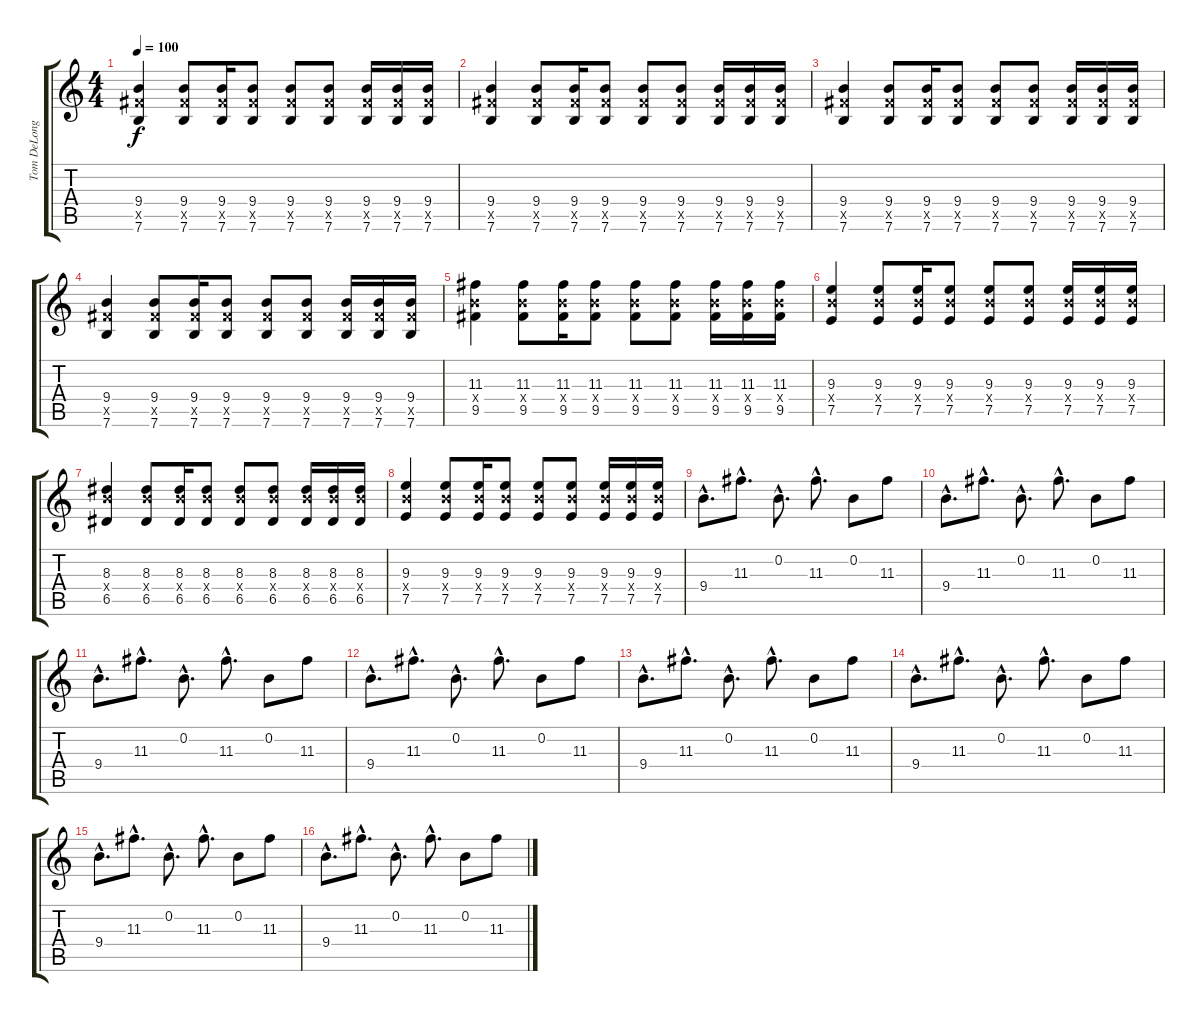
\track ("Tom DeLonge (E-Gitarre)" "Tom DeLong") {instrument overdrivenguitar}
\staff {score tabs}
\tuning (E4 B3 G3 D3 A2 E2) {hide}
\ts (4 4)
\tempo 100
\clef g2
\ks c
(9.4 9.5{x} 7.6).4{dy f volume 10 instrument electricguitarclean} (9.4 9.5{x} 7.6).8 (9.4 9.5{x} 7.6).16 (9.4 9.5{x} 7.6).8 (9.4 9.5{x} 7.6).8 (9.4 9.5{x} 7.6).8 (9.4 9.5{x} 7.6).16 (9.4 9.5{x} 7.6).16 (9.4 9.5{x} 7.6).16 |
(9.4 9.5{x} 7.6).4 (9.4 9.5{x} 7.6).8 (9.4 9.5{x} 7.6).16 (9.4 9.5{x} 7.6).8 (9.4 9.5{x} 7.6).8 (9.4 9.5{x} 7.6).8 (9.4 9.5{x} 7.6).16 (9.4 9.5{x} 7.6).16 (9.4 9.5{x} 7.6).16 |
(9.4 9.5{x} 7.6).4 (9.4 9.5{x} 7.6).8 (9.4 9.5{x} 7.6).16 (9.4 9.5{x} 7.6).8 (9.4 9.5{x} 7.6).8 (9.4 9.5{x} 7.6).8 (9.4 9.5{x} 7.6).16 (9.4 9.5{x} 7.6).16 (9.4 9.5{x} 7.6).16 |
(9.4 9.5{x} 7.6).4 (9.4 9.5{x} 7.6).8 (9.4 9.5{x} 7.6).16 (9.4 9.5{x} 7.6).8 (9.4 9.5{x} 7.6).8 (9.4 9.5{x} 7.6).8 (9.4 9.5{x} 7.6).16 (9.4 9.5{x} 7.6).16 (9.4 9.5{x} 7.6).16 |
(11.3 9.4{x} 9.5).4 (11.3 9.4{x} 9.5).8 (11.3 9.4{x} 9.5).16 (11.3 9.4{x} 9.5).8 (11.3 9.4{x} 9.5).8 (11.3 9.4{x} 9.5).8 (11.3 9.4{x} 9.5).16 (11.3 9.4{x} 9.5).16 (11.3 9.4{x} 9.5).16 |
(9.3 9.4{x} 7.5).4 (9.3 9.4{x} 7.5).8 (9.3 9.4{x} 7.5).16 (9.3 9.4{x} 7.5).8 (9.3 9.4{x} 7.5).8 (9.3 9.4{x} 7.5).8 (9.3 9.4{x} 7.5).16 (9.3 9.4{x} 7.5).16 (9.3 9.4{x} 7.5).16 |
(8.3 9.4{x} 6.5).4 (8.3 9.4{x} 6.5).8 (8.3 9.4{x} 6.5).16 (8.3 9.4{x} 6.5).8 (8.3 9.4{x} 6.5).8 (8.3 9.4{x} 6.5).8 (8.3 9.4{x} 6.5).16 (8.3 9.4{x} 6.5).16 (8.3 9.4{x} 6.5).16 |
(9.3 9.4{x} 7.5).4 (9.3 9.4{x} 7.5).8 (9.3 9.4{x} 7.5).16 (9.3 9.4{x} 7.5).8 (9.3 9.4{x} 7.5).8 (9.3 9.4{x} 7.5).8 (9.3 9.4{x} 7.5).16 (9.3 9.4{x} 7.5).16 (9.3 9.4{x} 7.5).16 |
9.4{hac}.8{d instrument electricguitarclean} 11.3{hac}.8{d} 0.2{hac}.8{d} 11.3{hac}.8{d} 0.2.8 11.3.8 |
9.4{hac}.8{d instrument electricguitarclean} 11.3{hac}.8{d} 0.2{hac}.8{d} 11.3{hac}.8{d} 0.2.8 11.3.8 |
9.4{hac}.8{d instrument electricguitarclean} 11.3{hac}.8{d} 0.2{hac}.8{d} 11.3{hac}.8{d} 0.2.8 11.3.8 |
9.4{hac}.8{d instrument electricguitarclean} 11.3{hac}.8{d} 0.2{hac}.8{d} 11.3{hac}.8{d} 0.2.8 11.3.8 |
9.4{hac}.8{d instrument electricguitarclean} 11.3{hac}.8{d} 0.2{hac}.8{d} 11.3{hac}.8{d} 0.2.8 11.3.8 |
9.4{hac}.8{d instrument electricguitarclean} 11.3{hac}.8{d} 0.2{hac}.8{d} 11.3{hac}.8{d} 0.2.8 11.3.8 |
9.4{hac}.8{d instrument electricguitarclean} 11.3{hac}.8{d} 0.2{hac}.8{d} 11.3{hac}.8{d} 0.2.8 11.3.8 |
9.4{hac}.8{d instrument electricguitarclean} 11.3{hac}.8{d} 0.2{hac}.8{d} 11.3{hac}.8{d} 0.2.8 11.3.8
